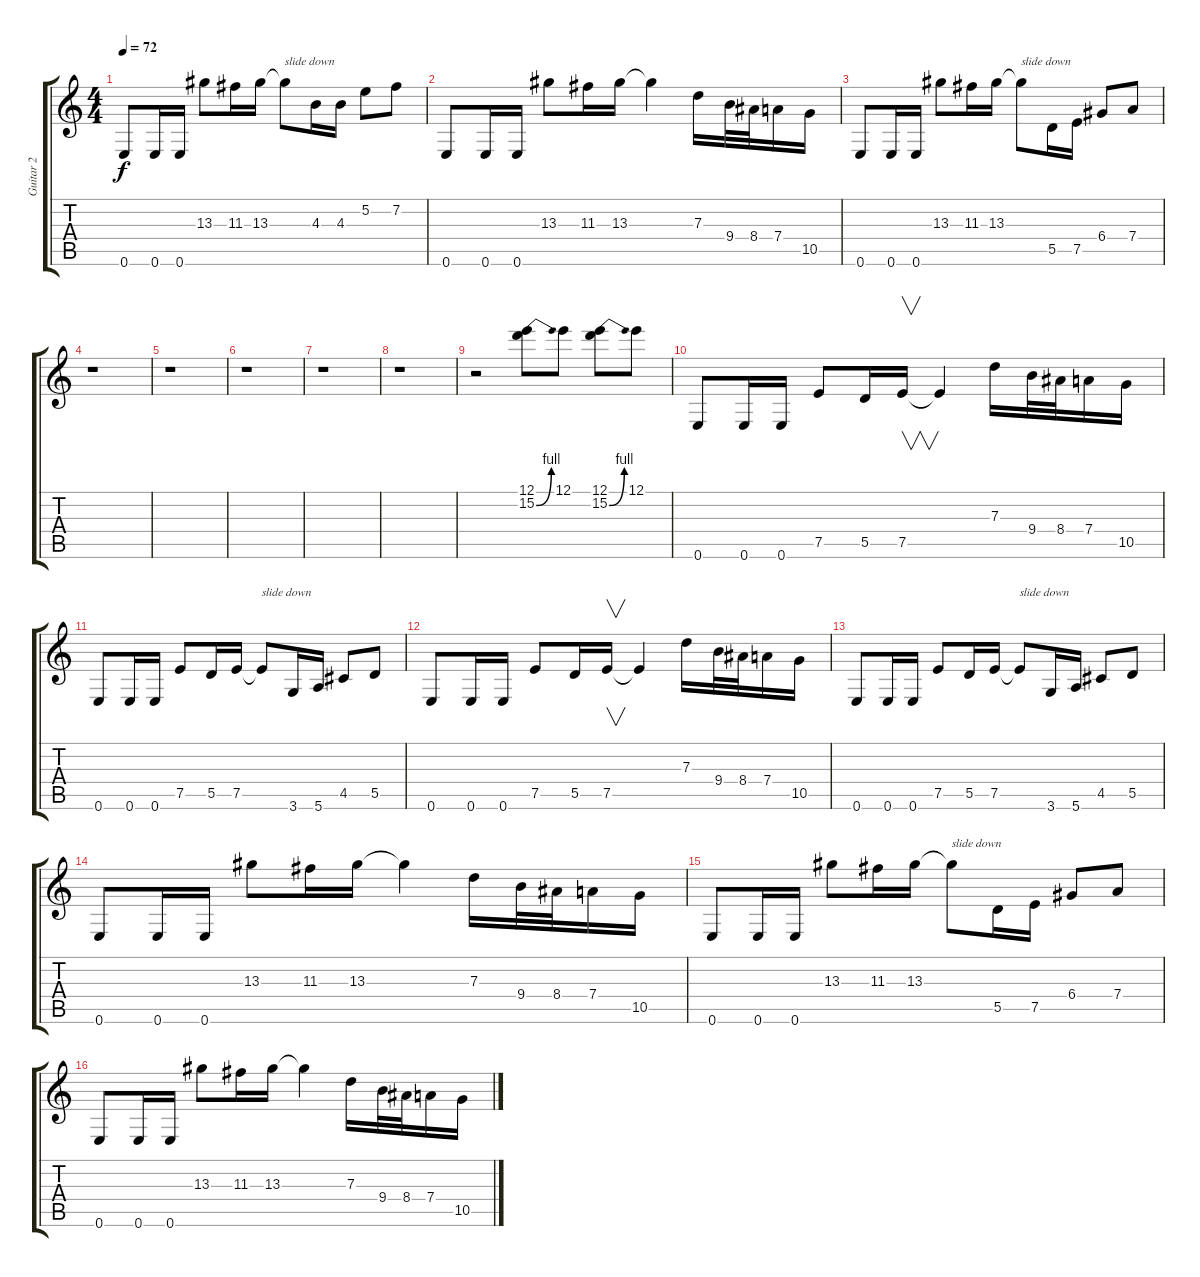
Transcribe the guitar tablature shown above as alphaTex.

\track ("Guitar 2" "Guitar 2") {instrument overdrivenguitar}
\staff {score tabs}
\tuning (E4 B3 G3 D3 A2 E2) {hide}
\ts (4 4)
\tempo 72
\clef g2
\ks c
0.6.8{dy f} 0.6.16 0.6.16 13.3.8 11.3.16 13.3.16 13.3{t}.8{txt "slide down"} 4.3.16 4.3.16 5.2.8 7.2.8 |
0.6.8 0.6.16 0.6.16 13.3.8 11.3.16 13.3.16 13.3{t}.4 7.3.16 9.4.32 8.4.32 7.4.16 10.5.16 |
0.6.8 0.6.16 0.6.16 13.3.8 11.3.16 13.3.16 13.3{t}.8{txt "slide down"} 5.5.16 7.5.16 6.4.8 7.4.8 |
r.1 |
r.1 |
r.1 |
r.1 |
r.1 |
r.2 (12.1 15.2{be (bend 0 0 60 4)}).8 12.1.8 (12.1 15.2{be (bend 0 0 60 4)}).8 12.1.8 |
0.6.8 0.6.16 0.6.16 7.5.8 5.5.16 7.5.16{v} 7.5{t}.4 7.3.16 9.4.32 8.4.32 7.4.16 10.5.16 |
0.6.8 0.6.16 0.6.16 7.5.8 5.5.16 7.5.16 7.5{t}.8{txt "slide down"} 3.6.16 5.6.16 4.5.8 5.5.8 |
0.6.8 0.6.16 0.6.16 7.5.8 5.5.16 7.5.16{v} 7.5{t}.4 7.3.16 9.4.32 8.4.32 7.4.16 10.5.16 |
0.6.8 0.6.16 0.6.16 7.5.8 5.5.16 7.5.16 7.5{t}.8{txt "slide down"} 3.6.16 5.6.16 4.5.8 5.5.8 |
0.6.8 0.6.16 0.6.16 13.3.8 11.3.16 13.3.16 13.3{t}.4 7.3.16 9.4.32 8.4.32 7.4.16 10.5.16 |
0.6.8 0.6.16 0.6.16 13.3.8 11.3.16 13.3.16 13.3{t}.8{txt "slide down"} 5.5.16 7.5.16 6.4.8 7.4.8 |
0.6.8 0.6.16 0.6.16 13.3.8 11.3.16 13.3.16 13.3{t}.4 7.3.16 9.4.32 8.4.32 7.4.16 10.5.16
